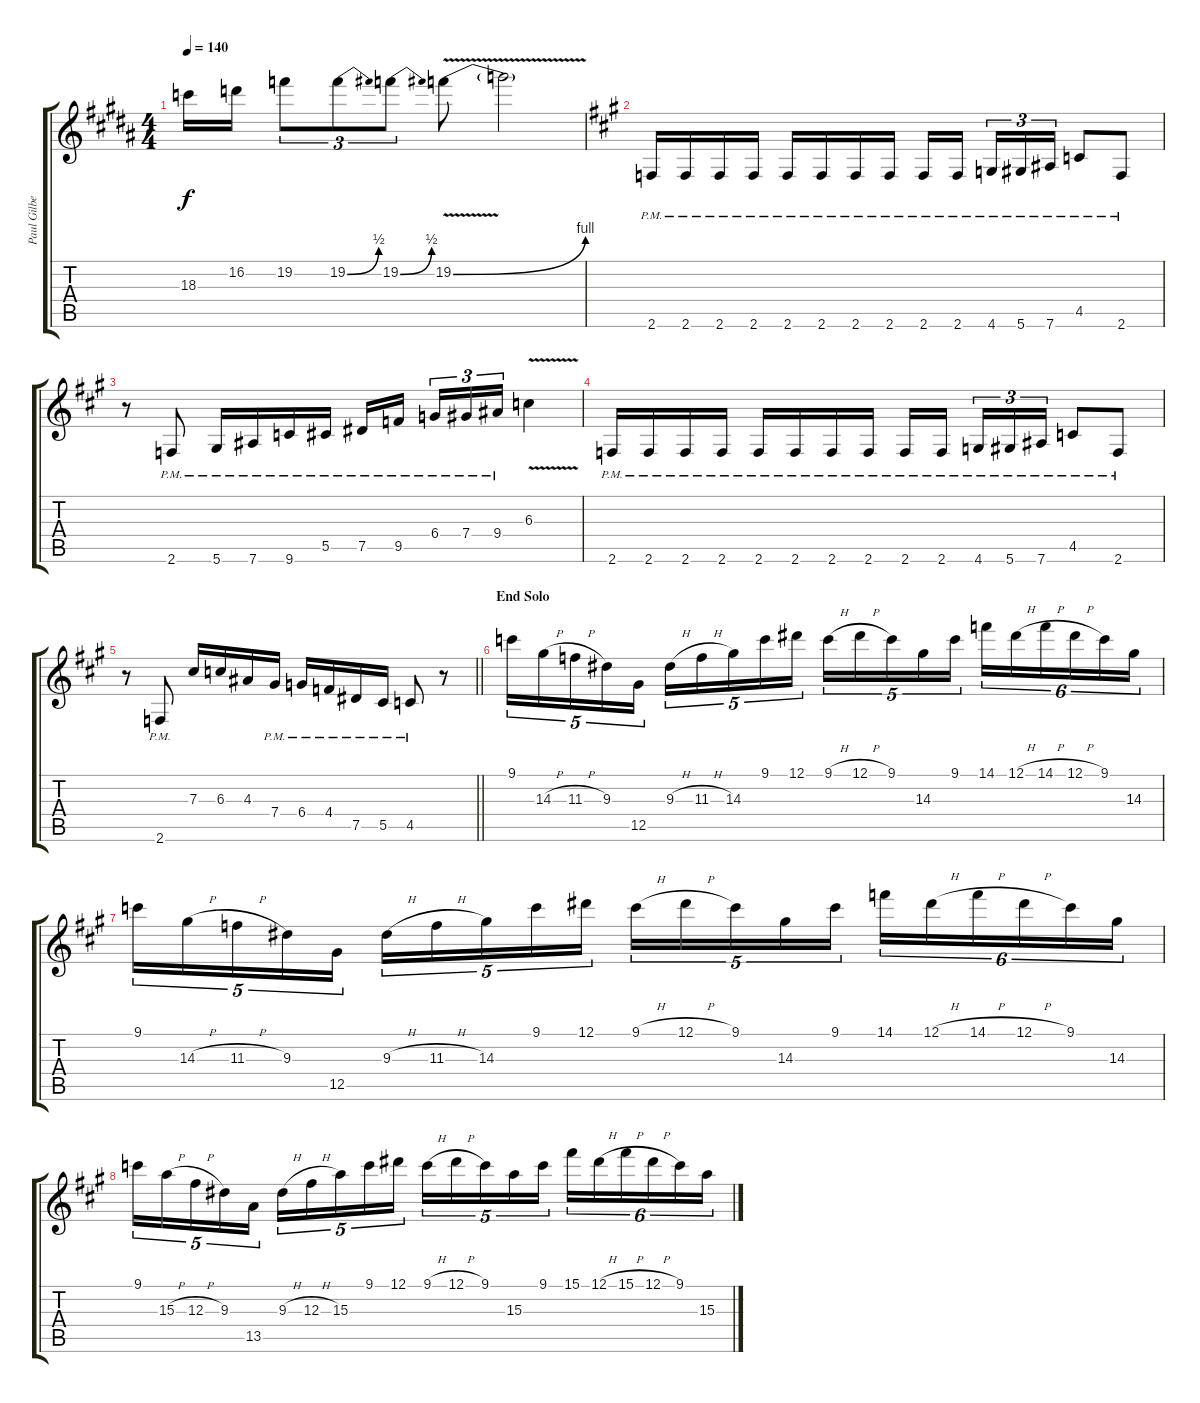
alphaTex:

\track ("Paul Gilbert" "Paul Gilbe") {instrument distortionguitar}
\staff {score tabs}
\tuning (Eb4 Bb3 Gb3 Db3 Ab2 Eb2) {hide}
\ts (4 4)
\tempo 140
\clef g2
\ks g#minor
18.3.16{dy f} 16.2.16 19.2.8{tu (3 2)} 19.2{be (bend 0 0 60 2)}.8{tu (3 2)} 19.2{be (bend 0 0 60 2)}.8{tu (3 2)} 19.2{be (bend 0 0 60 4) v}.8 19.2{t}.2 |
\ks f#minor
2.6{pm}.16{volume 14} 2.6{pm}.16 2.6{pm}.16 2.6{pm}.16 2.6{pm}.16 2.6{pm}.16 2.6{pm}.16 2.6{pm}.16 2.6{pm}.16 2.6{pm}.16{beam splitsecondary} 4.6{pm}.16{tu (3 2)} 5.6{pm}.16{tu (3 2)} 7.6{pm}.16{tu (3 2)} 4.5{pm}.8 2.6{pm}.8 |
r.8 2.6{pm}.8 5.6{pm}.16 7.6{pm}.16 9.6{pm}.16 5.5{pm}.16 7.5{pm}.16 9.5{pm}.16{beam splitsecondary} 6.4{pm}.16{tu (3 2)} 7.4{pm}.16{tu (3 2)} 9.4{pm}.16{tu (3 2)} 6.3{v}.4 |
2.6{pm}.16 2.6{pm}.16 2.6{pm}.16 2.6{pm}.16 2.6{pm}.16 2.6{pm}.16 2.6{pm}.16 2.6{pm}.16 2.6{pm}.16 2.6{pm}.16{beam splitsecondary} 4.6{pm}.16{tu (3 2)} 5.6{pm}.16{tu (3 2)} 7.6{pm}.16{tu (3 2)} 4.5{pm}.8 2.6{pm}.8 |
\barLineRight lightlight
r.8 2.6{pm}.8 7.3.16 6.3.16 4.3.16 7.4{pm}.16 6.4{pm}.16 4.4{pm}.16 7.5{pm}.16 5.5{pm}.16 4.5{pm}.8 r.8 |
\section ("" "End Solo")
9.1.16{tu (5 4)} 14.3{h}.16{tu (5 4)} 11.3{h}.16{tu (5 4)} 9.3.16{tu (5 4)} 12.5.16{tu (5 4)} 9.3{h}.16{tu (5 4)} 11.3{h}.16{tu (5 4)} 14.3.16{tu (5 4)} 9.1.16{tu (5 4)} 12.1.16{tu (5 4)} 9.1{h}.16{tu (5 4)} 12.1{h}.16{tu (5 4)} 9.1.16{tu (5 4)} 14.3.16{tu (5 4)} 9.1.16{tu (5 4)} 14.1.16{tu (6 4)} 12.1{h}.16{tu (6 4)} 14.1{h}.16{tu (6 4)} 12.1{h}.16{tu (6 4)} 9.1.16{tu (6 4)} 14.3.16{tu (6 4)} |
9.1.16{tu (5 4)} 14.3{h}.16{tu (5 4)} 11.3{h}.16{tu (5 4)} 9.3.16{tu (5 4)} 12.5.16{tu (5 4)} 9.3{h}.16{tu (5 4)} 11.3{h}.16{tu (5 4)} 14.3.16{tu (5 4)} 9.1.16{tu (5 4)} 12.1.16{tu (5 4)} 9.1{h}.16{tu (5 4)} 12.1{h}.16{tu (5 4)} 9.1.16{tu (5 4)} 14.3.16{tu (5 4)} 9.1.16{tu (5 4)} 14.1.16{tu (6 4)} 12.1{h}.16{tu (6 4)} 14.1{h}.16{tu (6 4)} 12.1{h}.16{tu (6 4)} 9.1.16{tu (6 4)} 14.3.16{tu (6 4)} |
9.1.16{tu (5 4)} 15.3{h}.16{tu (5 4)} 12.3{h}.16{tu (5 4)} 9.3.16{tu (5 4)} 13.5.16{tu (5 4)} 9.3{h}.16{tu (5 4)} 12.3{h}.16{tu (5 4)} 15.3.16{tu (5 4)} 9.1.16{tu (5 4)} 12.1.16{tu (5 4)} 9.1{h}.16{tu (5 4)} 12.1{h}.16{tu (5 4)} 9.1.16{tu (5 4)} 15.3.16{tu (5 4)} 9.1.16{tu (5 4)} 15.1.16{tu (6 4)} 12.1{h}.16{tu (6 4)} 15.1{h}.16{tu (6 4)} 12.1{h}.16{tu (6 4)} 9.1.16{tu (6 4)} 15.3.16{tu (6 4)}
